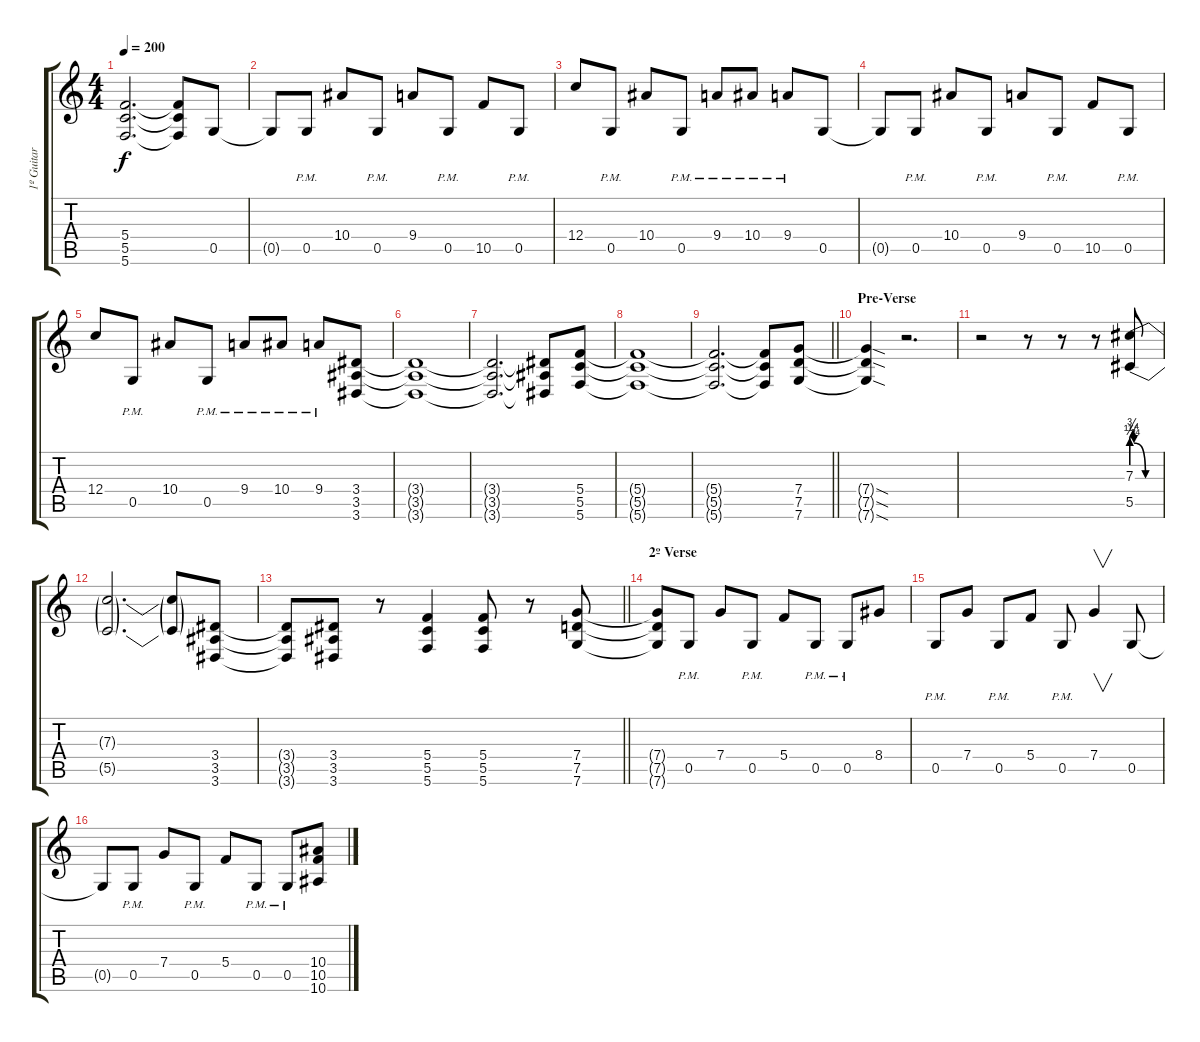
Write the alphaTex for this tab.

\track ("1º Guitar" "1º Guitar") {instrument distortionguitar}
\staff {score tabs}
\tuning (D4 A3 F3 C3 G2 C2) {hide}
\ts (4 4)
\tempo 200
\clef g2
\ks c
(5.4{t} 5.5{t} 5.6{t}).2{d dy f} (5.4{t} 5.5{t} 5.6{t}).8 0.5.8 |
0.5{t}.8 0.5{pm}.8 10.4.8 0.5{pm}.8 9.4.8 0.5{pm}.8 10.5.8 0.5{pm}.8 |
12.4.8 0.5{pm}.8 10.4.8 0.5{pm}.8 9.4{pm}.8 10.4{pm}.8 9.4{pm}.8 0.5.8 |
0.5{t}.8 0.5{pm}.8 10.4.8 0.5{pm}.8 9.4.8 0.5{pm}.8 10.5.8 0.5{pm}.8 |
12.4.8 0.5{pm}.8 10.4.8 0.5{pm}.8 9.4{pm}.8 10.4{pm}.8 9.4{pm}.8 (3.4 3.5 3.6).8 |
(3.4{t} 3.5{t} 3.6{t}).1 |
(3.4{t} 3.5{t} 3.6{t}).2{d} (3.4{t} 3.5{t} 3.6{t}).8 (5.4 5.5 5.6).8 |
(5.4{t} 5.5{t} 5.6{t}).1 |
\barLineRight lightlight
(5.4{t} 5.5{t} 5.6{t}).2{d} (5.4{t} 5.5{t} 5.6{t}).8 (7.4 7.5 7.6).8 |
\section ("" "Pre-Verse")
(7.4{sod t} 7.5{sod t} 7.6{sod t}).4 r.2{d} |
r.2 r.8 r.8 r.8 (7.3{be (custom 0 2 3 3 5 1 30 0 60 0)} 5.5{be (custom 0 2 3 3 6 1 30 0 60 0)}).8 |
(7.3{t} 5.5{t}).2{d} (7.3{t} 5.5{t}).8 (3.4 3.5 3.6).8 |
\barLineRight lightlight
(3.4{t} 3.5{t} 3.6{t}).8 (3.4 3.5 3.6).8 r.8 (5.4 5.5 5.6).4 (5.4 5.5 5.6).8 r.8 (7.4 7.5 7.6).8 |
\section ("" "2º Verse")
(7.4{t} 7.5{t} 7.6{t}).8 0.5{pm}.8 7.4.8 0.5{pm}.8 5.4.8 0.5{pm}.8 0.5{pm}.8 8.4.8 |
0.5{pm}.8 7.4.8 0.5{pm}.8 5.4.8 0.5{pm}.8 7.4.4{v} 0.5.8 |
0.5{t}.8 0.5{pm}.8 7.4.8 0.5{pm}.8 5.4.8 0.5{pm}.8 0.5{pm}.8 (10.4 10.5 10.6).8
